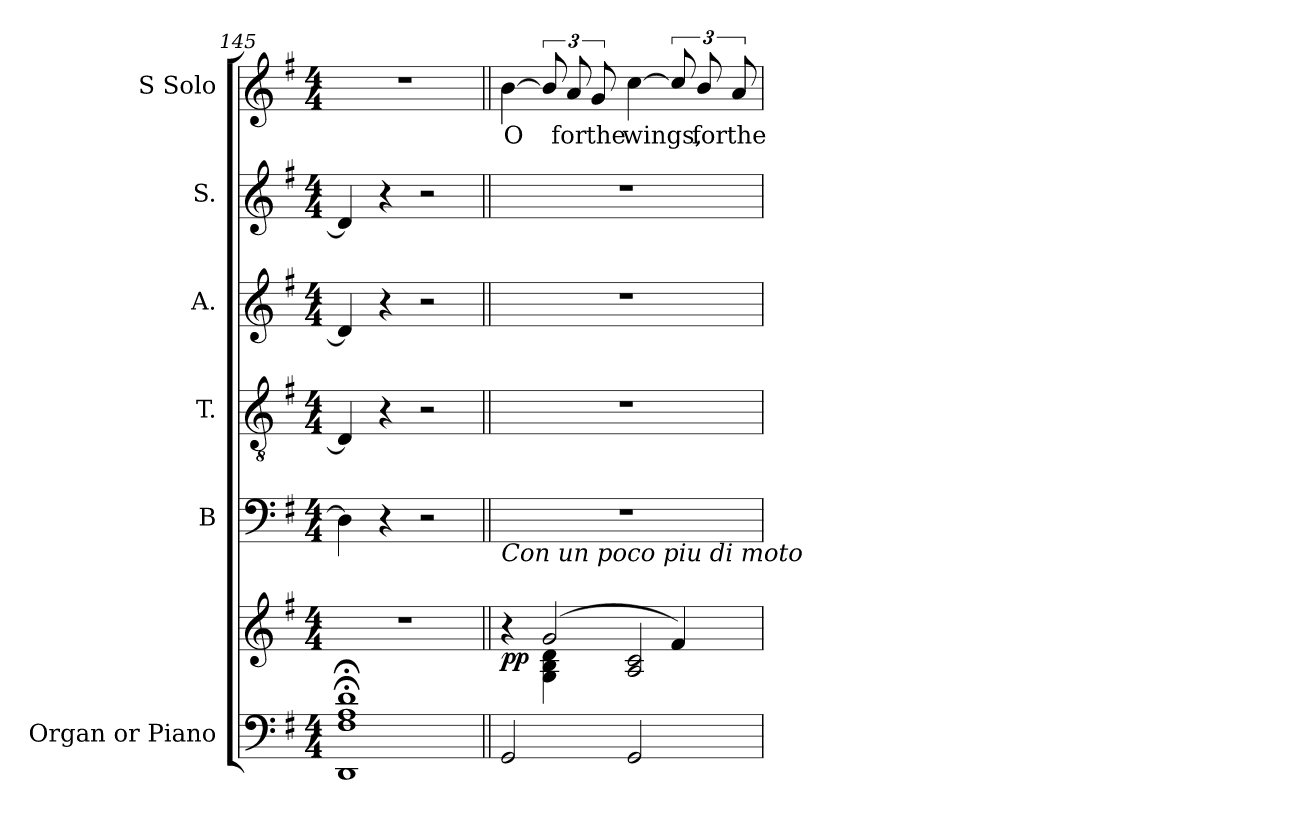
**kern	**kern	**dynam	**kern	**kern	**kern	**kern	**kern	**text
*part6	*part6	*part6	*part5	*part4	*part3	*part2	*part1	*part1
*staff7	*staff6	*staff6/7	*staff5	*staff4	*staff3	*staff2	*staff1	*staff1
*I"Organ or  Piano	*	*	*I"B	*I"T.	*I"A.	*I"S.	*I"S    Solo	*
*	*	*	*I'B.	*I'T.	*I'A.	*I'S.	*I'S.	*
!!LO:PB:g=z
*clefF4	*clefG2	*	*clefF4	*clefGv2	*clefG2	*clefG2	*clefG2	*
*	*	*	*	*ITrd7c12	*	*	*	*
*k[f#]	*k[f#]	*	*k[f#]	*k[f#]	*k[f#]	*k[f#]	*k[f#]	*
*G:	*G:	*	*G:	*G:	*G:	*G:	*G:	*
*M4/4	*M4/4	*	*M4/4	*M4/4	*M4/4	*M4/4	*M4/4	*
=145	=145	=145	=145	=145	=145	=145	=145	=145
*^	*	*	*	*	*	*	*	*
*	*^	*	*	*	*	*	*	*	*
1F#;< 1A;< 1d;<	1ryy	1DD;	1r	.	4D\]	4DD/]	4d/]	4d/]	1r	.
.	.	.	.	.	4r	4r	4r	4r	.	.
.	.	.	.	.	2r	2r	2r	2r	.	.
*v	*v	*v	*	*	*	*	*	*	*	*
=146||	=146||	=146||	=146||	=146||	=146||	=146||	=146||	=146||
*	*^	*	*	*	*	*	*	*
!	!	!	!	!LO:TX:b:i:t=Con un poco piu di moto	!	!	!	!	!
!	!	!	!LO:DY:b	!	!	!	!	!	!
2GG/	4r	4ryy	pp	1r	1r	1r	1r	[4b\	O
.	(2g/	4G\ 4B\ 4d\	.	.	.	.	.	12b/]	.
.	.	.	.	.	.	.	.	12a/	for
.	.	.	.	.	.	.	.	12g/	the
2GG/	.	2A/ 2c/	.	.	.	.	.	[4cc\	wings,
.	4f#/)	.	.	.	.	.	.	12cc/]	.
.	.	.	.	.	.	.	.	12b/	for
.	.	.	.	.	.	.	.	12a/	the
*	*v	*v	*	*	*	*	*	*	*
=	=	=	=	=	=	=	=	=
*-	*-	*-	*-	*-	*-	*-	*-	*-
